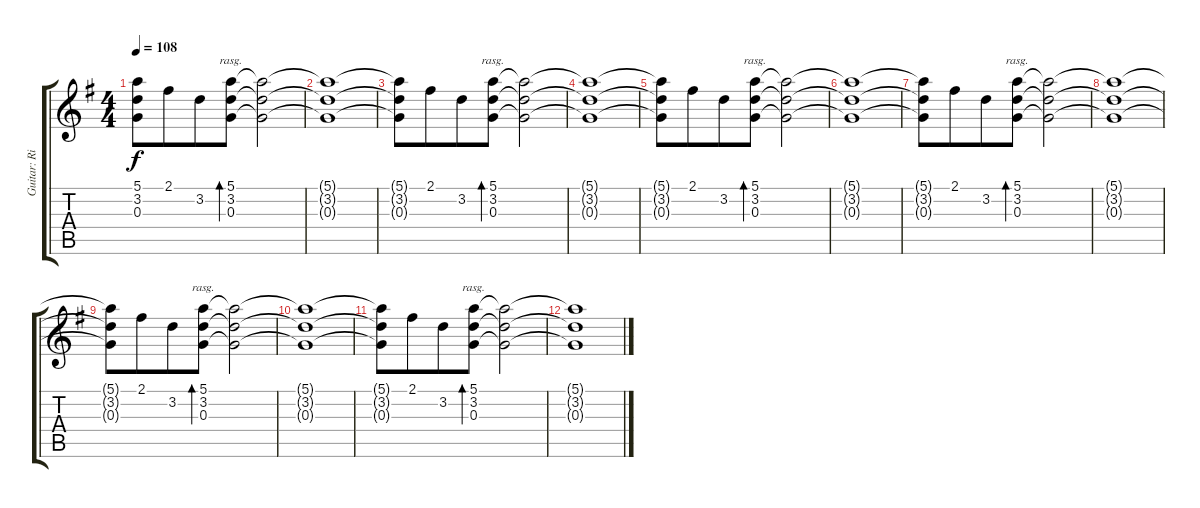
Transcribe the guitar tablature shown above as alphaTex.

\track ("Guitar: Rik" "Guitar: Ri") {instrument overdrivenguitar}
\staff {score tabs}
\tuning (E4 B3 G3 D3 A2 E2) {hide}
\ts (4 4)
\tempo 108
\clef g2
\ks g
(5.1{t} 3.2{t} 0.3{t}).8{dy f} 2.1.8{beam merge} 3.2.8 (5.1 3.2 0.3).8{bd 480 rasg ii} (5.1{t} 3.2{t} 0.3{t}).2 |
(5.1{t} 3.2{t} 0.3{t}).1 |
(5.1{t} 3.2{t} 0.3{t}).8 2.1.8{beam merge} 3.2.8 (5.1 3.2 0.3).8{bd 480 rasg ii} (5.1{t} 3.2{t} 0.3{t}).2 |
(5.1{t} 3.2{t} 0.3{t}).1 |
(5.1{t} 3.2{t} 0.3{t}).8 2.1.8{beam merge} 3.2.8 (5.1 3.2 0.3).8{bd 480 rasg ii} (5.1{t} 3.2{t} 0.3{t}).2 |
(5.1{t} 3.2{t} 0.3{t}).1 |
(5.1{t} 3.2{t} 0.3{t}).8 2.1.8{beam merge} 3.2.8 (5.1 3.2 0.3).8{bd 480 rasg ii} (5.1{t} 3.2{t} 0.3{t}).2 |
(5.1{t} 3.2{t} 0.3{t}).1 |
(5.1{t} 3.2{t} 0.3{t}).8 2.1.8{beam merge} 3.2.8 (5.1 3.2 0.3).8{bd 480 rasg ii} (5.1{t} 3.2{t} 0.3{t}).2 |
(5.1{t} 3.2{t} 0.3{t}).1 |
(5.1{t} 3.2{t} 0.3{t}).8 2.1.8{beam merge} 3.2.8 (5.1 3.2 0.3).8{bd 480 rasg ii} (5.1{t} 3.2{t} 0.3{t}).2 |
(5.1{t} 3.2{t} 0.3{t}).1
